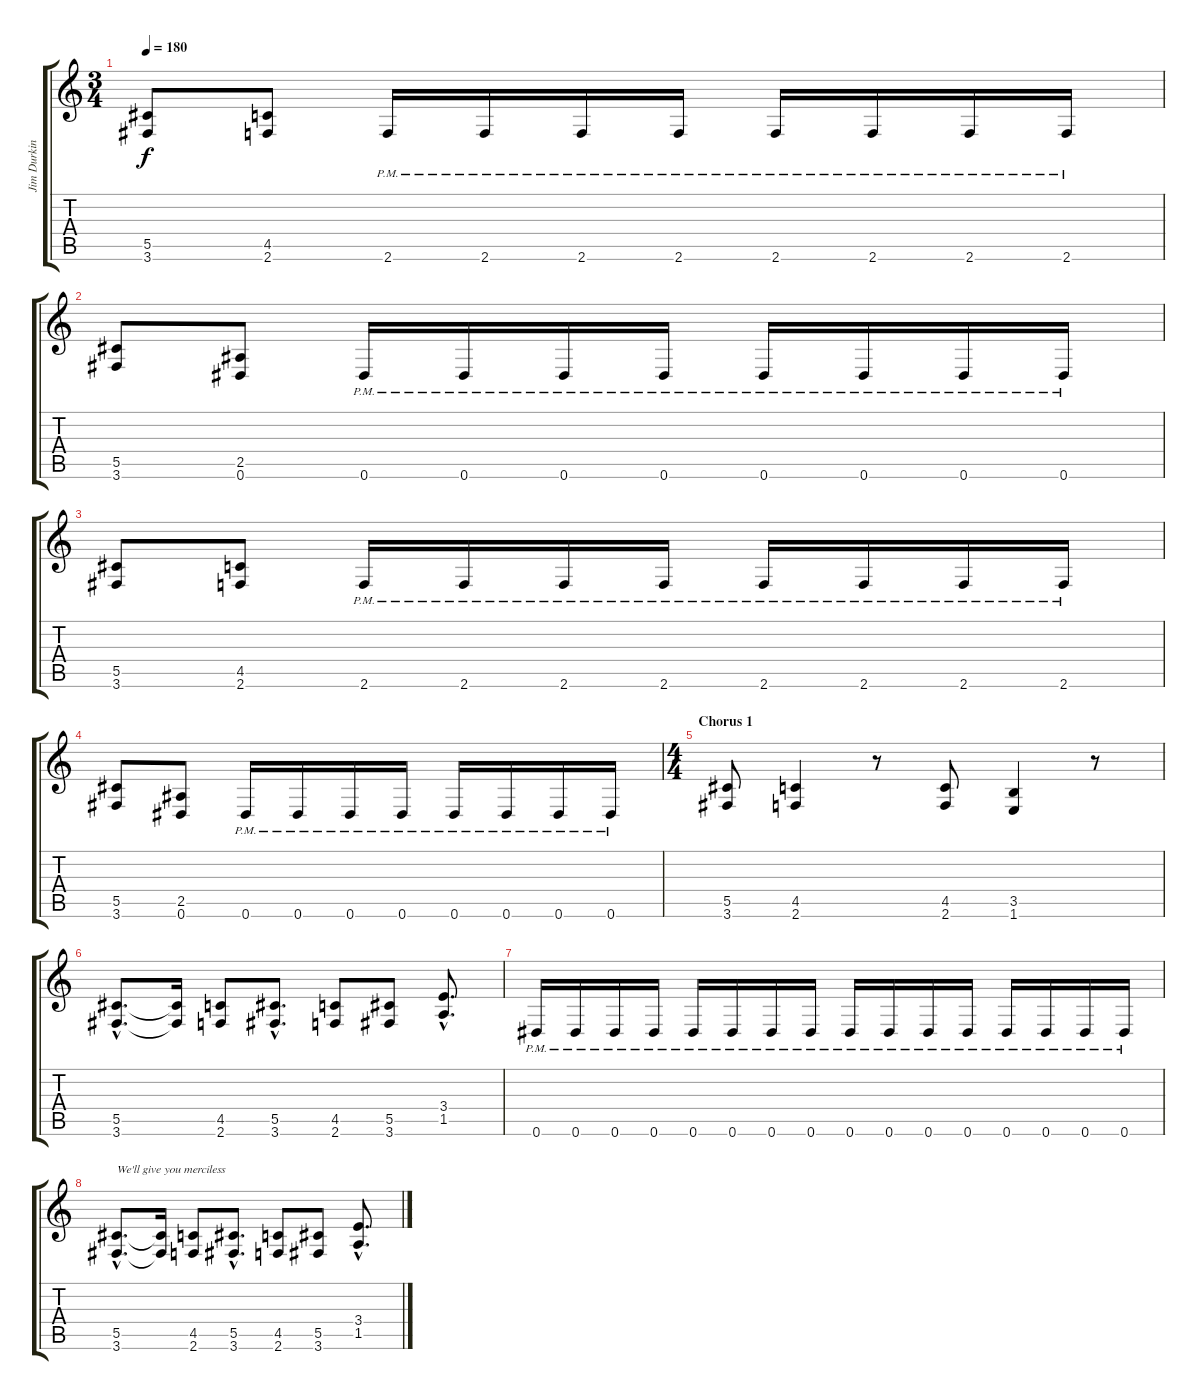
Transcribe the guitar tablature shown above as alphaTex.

\track ("Jim Durkin" "Jim Durkin") {instrument distortionguitar}
\staff {score tabs}
\tuning (Eb4 Bb3 Gb3 Db3 Ab2 Eb2) {hide}
\ts (3 4)
\tempo 180
\clef g2
\ks c
(5.5 3.6).8{dy f} (4.5 2.6).8 2.6{pm}.16 2.6{pm}.16 2.6{pm}.16 2.6{pm}.16 2.6{pm}.16 2.6{pm}.16 2.6{pm}.16 2.6{pm}.16 |
(5.5 3.6).8 (2.5 0.6).8 0.6{pm}.16 0.6{pm}.16 0.6{pm}.16 0.6{pm}.16 0.6{pm}.16 0.6{pm}.16 0.6{pm}.16 0.6{pm}.16 |
(5.5 3.6).8 (4.5 2.6).8 2.6{pm}.16 2.6{pm}.16 2.6{pm}.16 2.6{pm}.16 2.6{pm}.16 2.6{pm}.16 2.6{pm}.16 2.6{pm}.16 |
(5.5 3.6).8 (2.5 0.6).8 0.6{pm}.16 0.6{pm}.16 0.6{pm}.16 0.6{pm}.16 0.6{pm}.16 0.6{pm}.16 0.6{pm}.16 0.6{pm}.16 |
\ts (4 4)
\section ("" "Chorus 1")
(5.5 3.6).8 (4.5 2.6).4 r.8 (4.5 2.6).8 (3.5 1.6).4 r.8 |
(5.5{hac} 3.6{hac}).8{d} (5.5{t} 3.6{t}).16 (4.5 2.6).8 (5.5{hac} 3.6{hac}).8{d} (4.5 2.6).8 (5.5 3.6).8 (3.4{hac} 1.5{hac}).8{d} |
0.6{pm}.16 0.6{pm}.16 0.6{pm}.16 0.6{pm}.16 0.6{pm}.16 0.6{pm}.16 0.6{pm}.16 0.6{pm}.16 0.6{pm}.16 0.6{pm}.16 0.6{pm}.16 0.6{pm}.16 0.6{pm}.16 0.6{pm}.16 0.6{pm}.16 0.6{pm}.16 |
(5.5{hac} 3.6{hac}).8{d txt "We'll give you merciless"} (5.5{t} 3.6{t}).16 (4.5 2.6).8 (5.5{hac} 3.6{hac}).8{d} (4.5 2.6).8 (5.5 3.6).8 (3.4{hac} 1.5{hac}).8{d}
